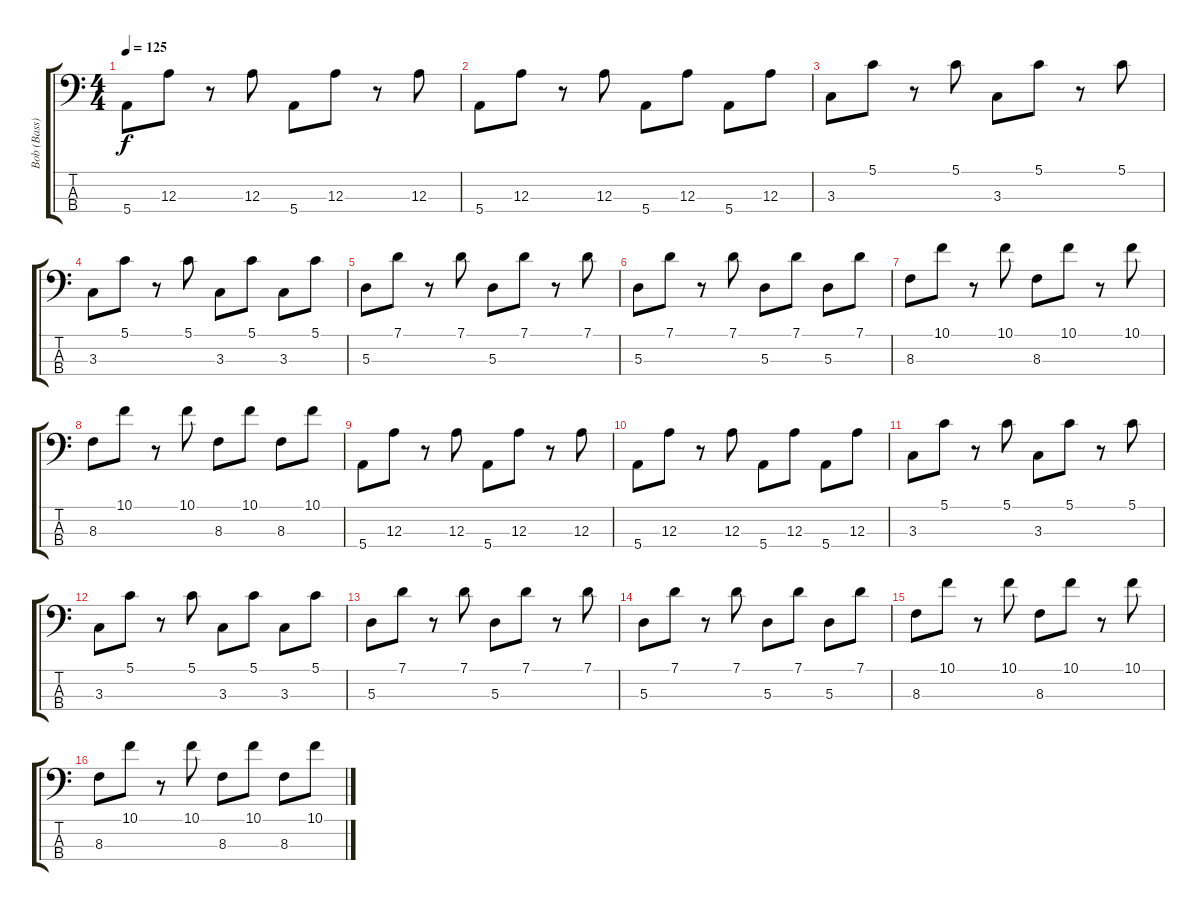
\track ("Bob (Bass)" "Bob (Bass)") {instrument electricbasspick}
\staff {score tabs}
\tuning (G2 D2 A1 E1) {hide}
\ts (4 4)
\section ("" "")
\tempo 125
\clef f4
\ks c
5.4.8{dy f} 12.3.8 r.8 12.3.8 5.4.8 12.3.8 r.8 12.3.8 |
5.4.8 12.3.8 r.8 12.3.8 5.4.8 12.3.8 5.4.8 12.3.8 |
3.3.8 5.1.8 r.8 5.1.8 3.3.8 5.1.8 r.8 5.1.8 |
3.3.8 5.1.8 r.8 5.1.8 3.3.8 5.1.8 3.3.8 5.1.8 |
5.3.8 7.1.8 r.8 7.1.8 5.3.8 7.1.8 r.8 7.1.8 |
5.3.8 7.1.8 r.8 7.1.8 5.3.8 7.1.8 5.3.8 7.1.8 |
8.3.8 10.1.8 r.8 10.1.8 8.3.8 10.1.8 r.8 10.1.8 |
8.3.8 10.1.8 r.8 10.1.8 8.3.8 10.1.8 8.3.8 10.1.8 |
5.4.8 12.3.8 r.8 12.3.8 5.4.8 12.3.8 r.8 12.3.8 |
5.4.8 12.3.8 r.8 12.3.8 5.4.8 12.3.8 5.4.8 12.3.8 |
3.3.8 5.1.8 r.8 5.1.8 3.3.8 5.1.8 r.8 5.1.8 |
3.3.8 5.1.8 r.8 5.1.8 3.3.8 5.1.8 3.3.8 5.1.8 |
5.3.8 7.1.8 r.8 7.1.8 5.3.8 7.1.8 r.8 7.1.8 |
5.3.8 7.1.8 r.8 7.1.8 5.3.8 7.1.8 5.3.8 7.1.8 |
8.3.8 10.1.8 r.8 10.1.8 8.3.8 10.1.8 r.8 10.1.8 |
8.3.8 10.1.8 r.8 10.1.8 8.3.8 10.1.8 8.3.8 10.1.8
